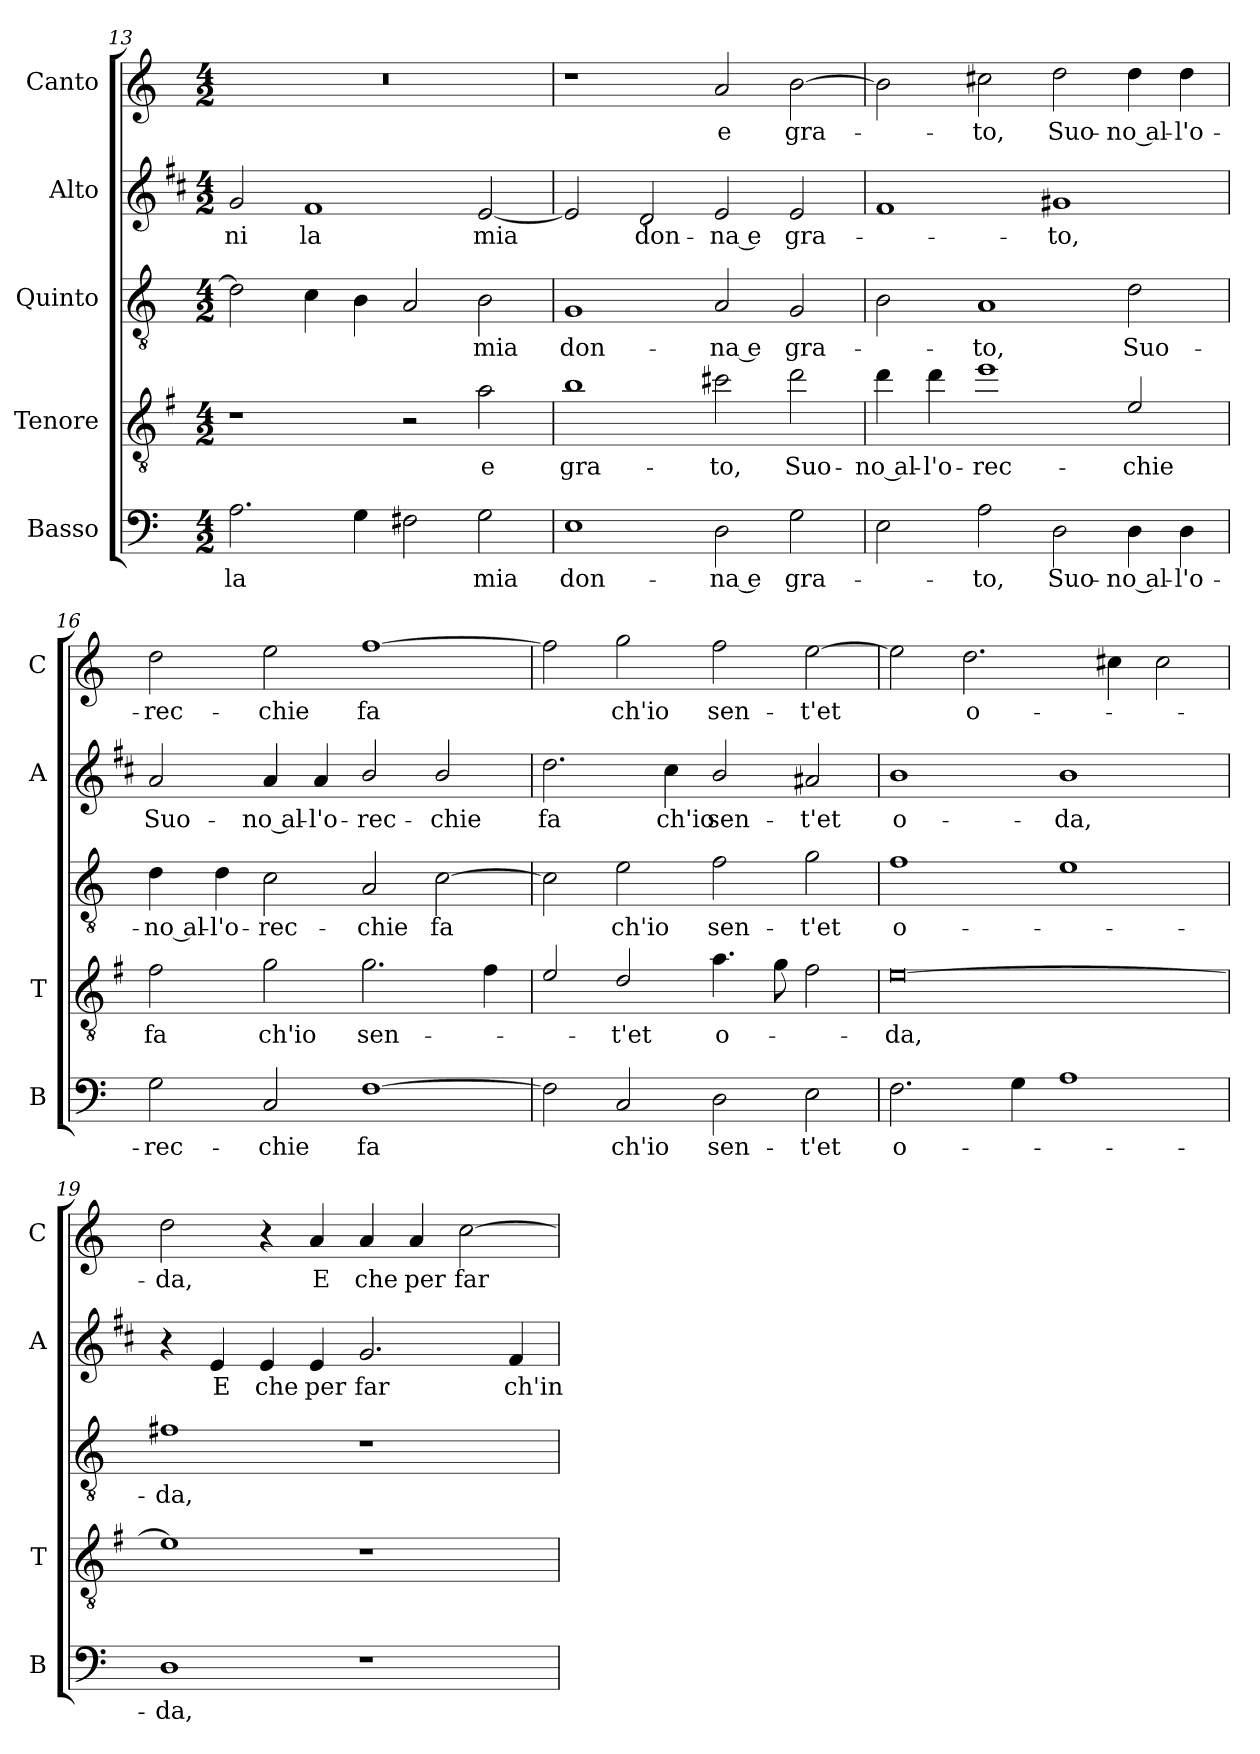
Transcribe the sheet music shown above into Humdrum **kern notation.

**kern	**text	**kern	**text	**kern	**text	**kern	**text	**kern	**text
*part5	*part5	*part4	*part4	*part3	*part3	*part2	*part2	*part1	*part1
*staff5	*staff5	*staff4	*staff4	*staff3	*staff3	*staff2	*staff2	*staff1	*staff1
*I"Basso	*	*I"Tenore	*	*I"Quinto	*	*I"Alto	*	*I"Canto	*
*I'B	*	*I'T	*	*	*	*I'A	*	*I'C	*
*clefF4	*	*clefGv2	*	*clefGv2	*	*clefG2	*	*clefG2	*
*	*	*ITrd4c7	*	*	*	*ITrd1c2	*	*	*
*k[]	*	*k[]	*	*k[]	*	*k[]	*	*k[]	*
*C:	*	*C:	*	*C:	*	*C:	*	*C:	*
*M4/2	*	*M4/2	*	*M4/2	*	*M4/2	*	*M4/2	*
=13	=13	=13	=13	=13	=13	=13	=13	=13	=13
!	!LO:LY:b	!	!	!	!	!	!LO:LY:b	!	!
2.A\	la	1r	.	2d\]	.	2f/	-ni	0r	.
!	!	!	!	!	!	!	!LO:LY:b	!	!
.	.	.	.	4c\	.	1e	la	.	.
4G\	.	.	.	4B\	.	.	.	.	.
2F#X\	.	2r	.	2A/	.	.	.	.	.
!	!LO:LY:b	!	!LO:LY:b	!	!LO:LY:b	!	!LO:LY:b	!	!
2G\	mia	2d\	e	2B\	mia	[2d/	mia	.	.
=14	=14	=14	=14	=14	=14	=14	=14	=14	=14
!	!LO:LY:b	!	!LO:LY:b	!	!LO:LY:b	!	!	!	!
1E	don-	1e	gra-	1G	don-	2d/]	.	1r	.
!	!	!	!	!	!	!	!LO:LY:b	!	!
.	.	.	.	.	.	2c/	don-	.	.
!	!LO:LY:b	!	!LO:LY:b	!	!LO:LY:b	!	!LO:LY:b	!	!LO:LY:b
2D\	-na e	2f#X\	-to,	2A/	-na e	2d/	-na e	2a/	e
!	!LO:LY:b	!	!LO:LY:b	!	!LO:LY:b	!	!LO:LY:b	!	!LO:LY:b
2G\	gra-	2g\	Suo-	2G/	gra-	2d/	gra-	[2b\	gra-
=15	=15	=15	=15	=15	=15	=15	=15	=15	=15
!	!	!	!LO:LY:b	!	!	!	!	!	!
2E\	.	4g\	-no al-	2B\	.	1e	.	2b\]	.
!	!	!	!LO:LY:b	!	!	!	!	!	!
.	.	4g\	-l'o-	.	.	.	.	.	.
!	!LO:LY:b	!	!LO:LY:b	!	!LO:LY:b	!	!	!	!LO:LY:b
2A\	-to,	1a	-rec-	1A	-to,	.	.	2cc#X\	-to,
!	!LO:LY:b	!	!	!	!	!	!LO:LY:b	!	!LO:LY:b
2D\	Suo-	.	.	.	.	1f#X	-to,	2dd\	Suo-
!	!LO:LY:b	!	!LO:LY:b	!	!LO:LY:b	!	!	!	!LO:LY:b
4D\	-no al-	2A/	-chie	2d\	Suo-	.	.	4dd\	-no al-
!	!LO:LY:b	!	!	!	!	!	!	!	!LO:LY:b
4D\	-l'o-	.	.	.	.	.	.	4dd\	-l'o-
!!LO:LB:g=z
=16	=16	=16	=16	=16	=16	=16	=16	=16	=16
!	!LO:LY:b	!	!LO:LY:b	!	!LO:LY:b	!	!LO:LY:b	!	!LO:LY:b
2G\	-rec-	2B\	fa	4d\	-no al-	2g/	Suo-	2dd\	-rec-
!	!	!	!	!	!LO:LY:b	!	!	!	!
.	.	.	.	4d\	-l'o-	.	.	.	.
!	!LO:LY:b	!	!LO:LY:b	!	!LO:LY:b	!	!LO:LY:b	!	!LO:LY:b
2C/	-chie	2c\	ch'io	2c\	-rec-	4g/	-no al-	2ee\	-chie
!	!	!	!	!	!	!	!LO:LY:b	!	!
.	.	.	.	.	.	4g/	-l'o-	.	.
!	!LO:LY:b	!	!LO:LY:b	!	!LO:LY:b	!	!LO:LY:b	!	!LO:LY:b
[1F	fa	2.c\	sen-	2A/	-chie	2a/	-rec-	[1ff	fa
!	!	!	!	!	!LO:LY:b	!	!LO:LY:b	!	!
.	.	.	.	[2c\	fa	2a/	-chie	.	.
.	.	4B\	.	.	.	.	.	.	.
=17	=17	=17	=17	=17	=17	=17	=17	=17	=17
!	!	!	!	!	!	!	!LO:LY:b	!	!
2F\]	.	2A/	.	2c\]	.	2.cc\	fa	2ff\]	.
!	!LO:LY:b	!	!LO:LY:b	!	!LO:LY:b	!	!	!	!LO:LY:b
2C/	ch'io	2G/	-t'et	2e\	ch'io	.	.	2gg\	ch'io
!	!	!	!	!	!	!	!LO:LY:b	!	!
.	.	.	.	.	.	4b\	ch'io	.	.
!	!LO:LY:b	!	!LO:LY:b	!	!LO:LY:b	!	!LO:LY:b	!	!LO:LY:b
2D\	sen-	4.d\	o-	2f\	sen-	2a/	sen-	2ff\	sen-
.	.	8c\	.	.	.	.	.	.	.
!	!LO:LY:b	!	!	!	!LO:LY:b	!	!LO:LY:b	!	!LO:LY:b
2E\	-t'et	2B\	.	2g\	-t'et	2g#X/	-t'et	[2ee\	-t'et
=18	=18	=18	=18	=18	=18	=18	=18	=18	=18
!	!LO:LY:b	!	!LO:LY:b	!	!LO:LY:b	!	!LO:LY:b	!	!
2.F\	o-	[0A	-da,	1f	o-	1a	o-	2ee\]	.
!	!	!	!	!	!	!	!	!	!LO:LY:b
.	.	.	.	.	.	.	.	2.dd\	o-
4G\	.	.	.	.	.	.	.	.	.
!	!	!	!	!	!	!	!LO:LY:b	!	!
1A	.	.	.	1e	.	1a	-da,	.	.
.	.	.	.	.	.	.	.	4cc#X\	.
.	.	.	.	.	.	.	.	2cc#\	.
=19	=19	=19	=19	=19	=19	=19	=19	=19	=19
!	!LO:LY:b	!	!	!	!LO:LY:b	!	!	!	!LO:LY:b
1D	-da,	1A]	.	1f#X	-da,	4r	.	2dd\	-da,
!	!	!	!	!	!	!	!LO:LY:b	!	!
.	.	.	.	.	.	4d/	E	.	.
!	!	!	!	!	!	!	!LO:LY:b	!	!
.	.	.	.	.	.	4d/	che	4r	.
!	!	!	!	!	!	!	!LO:LY:b	!	!LO:LY:b
.	.	.	.	.	.	4d/	per	4a/	E
!	!	!	!	!	!	!	!LO:LY:b	!	!LO:LY:b
1r	.	1r	.	1r	.	2.f/	far	4a/	che
!	!	!	!	!	!	!	!	!	!LO:LY:b
.	.	.	.	.	.	.	.	4a/	per
!	!	!	!	!	!	!	!	!	!LO:LY:b
.	.	.	.	.	.	.	.	[2cc\	far
!	!	!	!	!	!	!	!LO:LY:b	!	!
.	.	.	.	.	.	4e/	ch'in-	.	.
=	=	=	=	=	=	=	=	=	=
*-	*-	*-	*-	*-	*-	*-	*-	*-	*-
